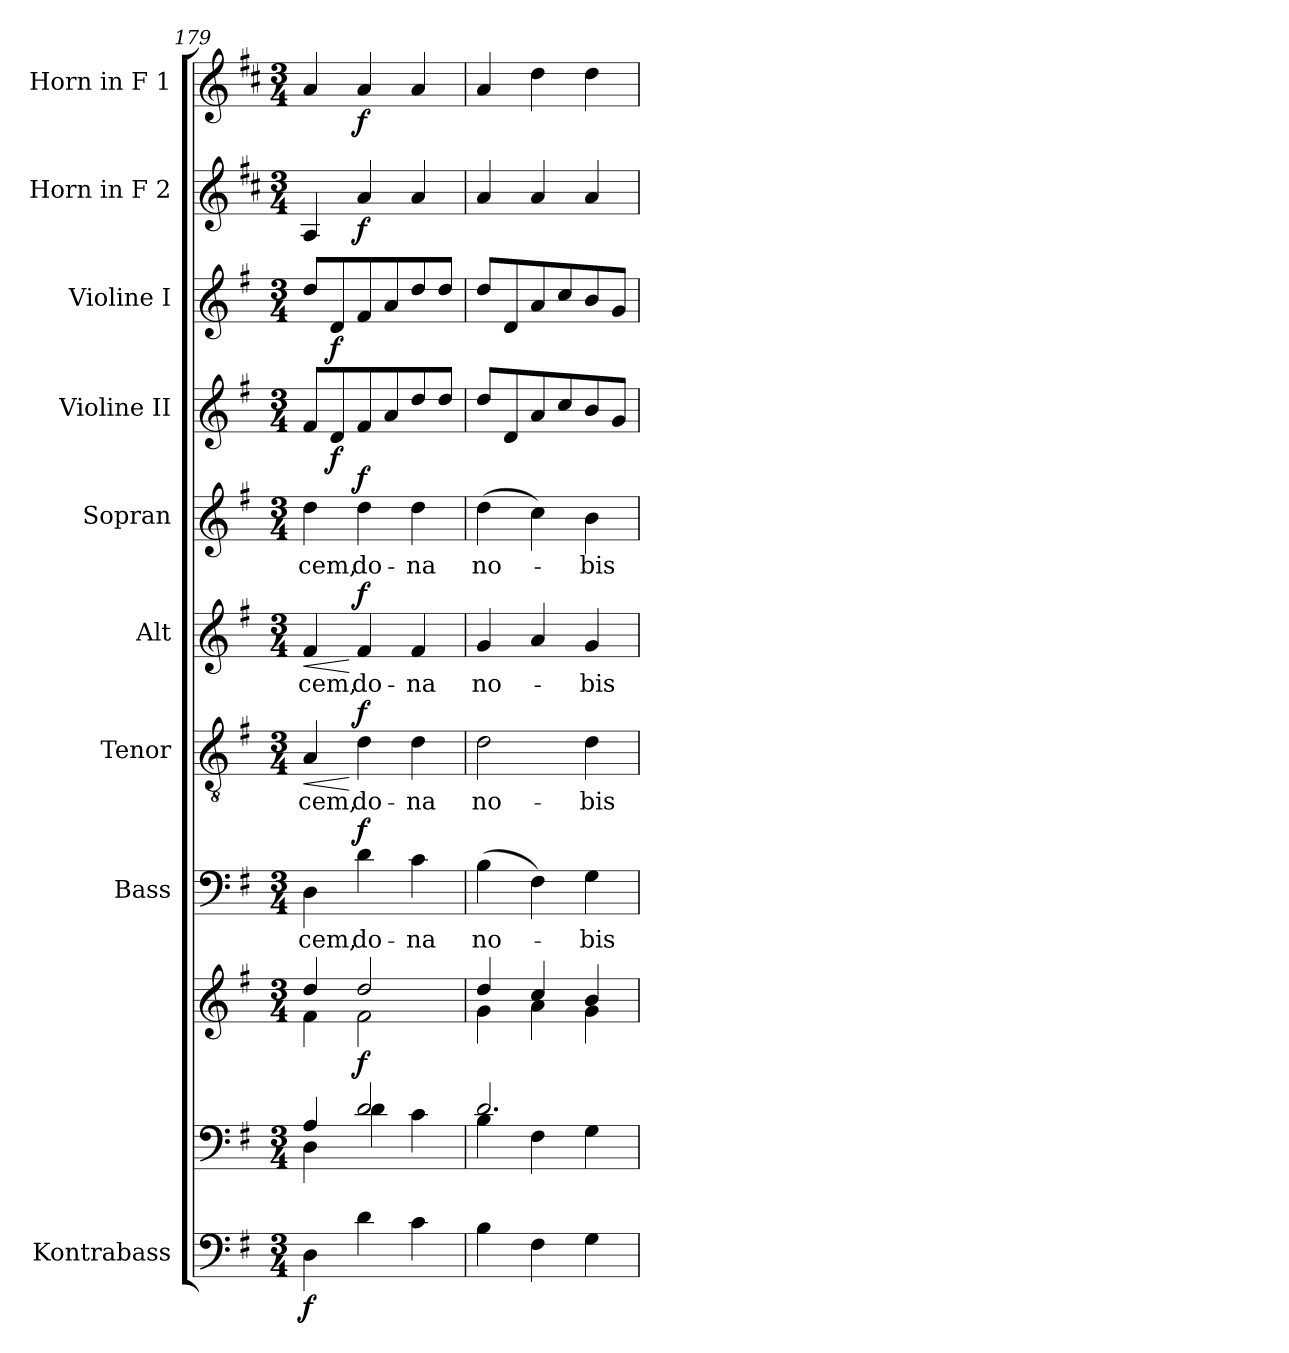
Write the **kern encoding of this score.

**kern	**dynam	**kern	**kern	**dynam	**kern	**text	**dynam	**kern	**text	**dynam	**kern	**text	**dynam	**kern	**text	**dynam	**kern	**dynam	**kern	**dynam	**kern	**dynam	**kern	**dynam
*part10	*part10	*part9	*part9	*part9	*part8	*part8	*part8	*part7	*part7	*part7	*part6	*part6	*part6	*part5	*part5	*part5	*part4	*part4	*part3	*part3	*part2	*part2	*part1	*part1
*staff11	*staff11	*staff10	*staff9	*staff9/10	*staff8	*staff8	*staff8	*staff7	*staff7	*staff7	*staff6	*staff6	*staff6	*staff5	*staff5	*staff5	*staff4	*staff4	*staff3	*staff3	*staff2	*staff2	*staff1	*staff1
*I"Kontrabass	*	*	*	*	*I"Bass	*	*	*I"Tenor	*	*	*I"Alt	*	*	*I"Sopran	*	*	*I"Violine II	*	*I"Violine I	*	*I"Horn in F 2	*	*I"Horn in F 1	*
*I'Kb.	*	*	*	*	*I'B.	*	*	*I'T.	*	*	*I'A.	*	*	*I'S.	*	*	*I'Vl. II	*	*I'Vl. I	*	*I'Hrn. 2	*	*I'Hrn. 1	*
*clefF4	*	*clefF4	*clefG2	*	*clefF4	*	*	*clefGv2	*	*	*clefG2	*	*	*clefG2	*	*	*clefG2	*	*clefG2	*	*clefG2	*	*clefG2	*
*ITrd7c12	*	*	*	*	*	*	*	*	*	*	*	*	*	*	*	*	*	*	*	*	*ITrd4c7	*	*ITrd4c7	*
*k[f#]	*	*k[f#]	*k[f#]	*	*k[f#]	*	*	*k[f#]	*	*	*k[f#]	*	*	*k[f#]	*	*	*k[f#]	*	*k[f#]	*	*k[f#]	*	*k[f#]	*
*G:	*	*G:	*G:	*	*G:	*	*	*G:	*	*	*G:	*	*	*G:	*	*	*G:	*	*G:	*	*G:	*	*G:	*
*M3/4	*	*M3/4	*M3/4	*	*M3/4	*	*	*M3/4	*	*	*M3/4	*	*	*M3/4	*	*	*M3/4	*	*M3/4	*	*M3/4	*	*M3/4	*
=179	=179	=179	=179	=179	=179	=179	=179	=179	=179	=179	=179	=179	=179	=179	=179	=179	=179	=179	=179	=179	=179	=179	=179	=179
*	*	*^	*^	*	*	*	*	*	*	*	*	*	*	*	*	*	*	*	*	*	*	*	*	*
!	!LO:DY:b	!	!	!	!	!	!	!LO:LY:b	!	!	!LO:LY:b	!LO:HP:b	!	!LO:LY:b	!LO:HP:b	!	!LO:LY:b	!	!	!	!	!	!	!	!	!
4DD\	f	4A/	4D\	4dd/	4f#\	.	4D\	-cem,	.	4A/	-cem,	<	4f#/	-cem,	<	4dd\	-cem,	.	8f#/L	.	8dd/L	.	4D/	.	4d/	.
!	!	!	!	!	!	!	!	!	!	!	!	!	!	!	!	!	!	!	!	!LO:DY:b	!	!LO:DY:b	!	!	!	!
.	.	.	.	.	.	.	.	.	.	.	.	.	.	.	.	.	.	.	8d/	f	8d/	f	.	.	.	.
!	!	!	!	!	!	!LO:DY:b	!	!LO:LY:b	!LO:DY:a	!	!LO:LY:b	!LO:DY:n=1:a	!	!LO:LY:b	!LO:DY:n=1:a	!	!LO:LY:b	!LO:DY:a	!	!	!	!	!	!LO:DY:b	!	!LO:DY:b
4D\	.	2d/	4d\	2dd/	2f#\	f	4d\	do-	f	4d\	do-	[ f	4f#/	do-	[ f	4dd\	do-	f	8f#/	.	8f#/	.	4d/	f	4d/	f
.	.	.	.	.	.	.	.	.	.	.	.	.	.	.	.	.	.	.	8a/	.	8a/	.	.	.	.	.
!	!	!	!	!	!	!	!	!LO:LY:b	!	!	!LO:LY:b	!	!	!LO:LY:b	!	!	!LO:LY:b	!	!	!	!	!	!	!	!	!
4C\	.	.	4c\	.	.	.	4c\	-na	.	4d\	-na	.	4f#/	-na	.	4dd\	-na	.	8dd/	.	8dd/	.	4d/	.	4d/	.
.	.	.	.	.	.	.	.	.	.	.	.	.	.	.	.	.	.	.	8dd/J	.	8dd/J	.	.	.	.	.
=180	=180	=180	=180	=180	=180	=180	=180	=180	=180	=180	=180	=180	=180	=180	=180	=180	=180	=180	=180	=180	=180	=180	=180	=180	=180	=180
!	!	!	!	!	!	!	!	!LO:LY:b	!	!	!LO:LY:b	!	!	!LO:LY:b	!	!	!LO:LY:b	!	!	!	!	!	!	!	!	!
4BB\	.	2.d/	4B\	4dd/	4g\	.	(>4B\	no-	.	2d\	no-	.	4g/	no-	.	(>4dd\	no-	.	8dd/L	.	8dd/L	.	4d/	.	4d/	.
.	.	.	.	.	.	.	.	.	.	.	.	.	.	.	.	.	.	.	8d/	.	8d/	.	.	.	.	.
4FF#\	.	.	4F#\	4cc/	4a\	.	4F#\)	.	.	.	.	.	4a/	.	.	4cc\)	.	.	8a/	.	8a/	.	4d/	.	4g\	.
.	.	.	.	.	.	.	.	.	.	.	.	.	.	.	.	.	.	.	8cc/	.	8cc/	.	.	.	.	.
!	!	!	!	!	!	!	!	!LO:LY:b	!	!	!LO:LY:b	!	!	!LO:LY:b	!	!	!LO:LY:b	!	!	!	!	!	!	!	!	!
4GG\	.	.	4G\	4b/	4g\	.	4G\	-bis	.	4d\	-bis	.	4g/	-bis	.	4b\	-bis	.	8b/	.	8b/	.	4d/	.	4g\	.
.	.	.	.	.	.	.	.	.	.	.	.	.	.	.	.	.	.	.	8g/J	.	8g/J	.	.	.	.	.
*	*	*v	*v	*	*	*	*	*	*	*	*	*	*	*	*	*	*	*	*	*	*	*	*	*	*	*
*	*	*	*v	*v	*	*	*	*	*	*	*	*	*	*	*	*	*	*	*	*	*	*	*	*	*
=	=	=	=	=	=	=	=	=	=	=	=	=	=	=	=	=	=	=	=	=	=	=	=	=
*-	*-	*-	*-	*-	*-	*-	*-	*-	*-	*-	*-	*-	*-	*-	*-	*-	*-	*-	*-	*-	*-	*-	*-	*-
